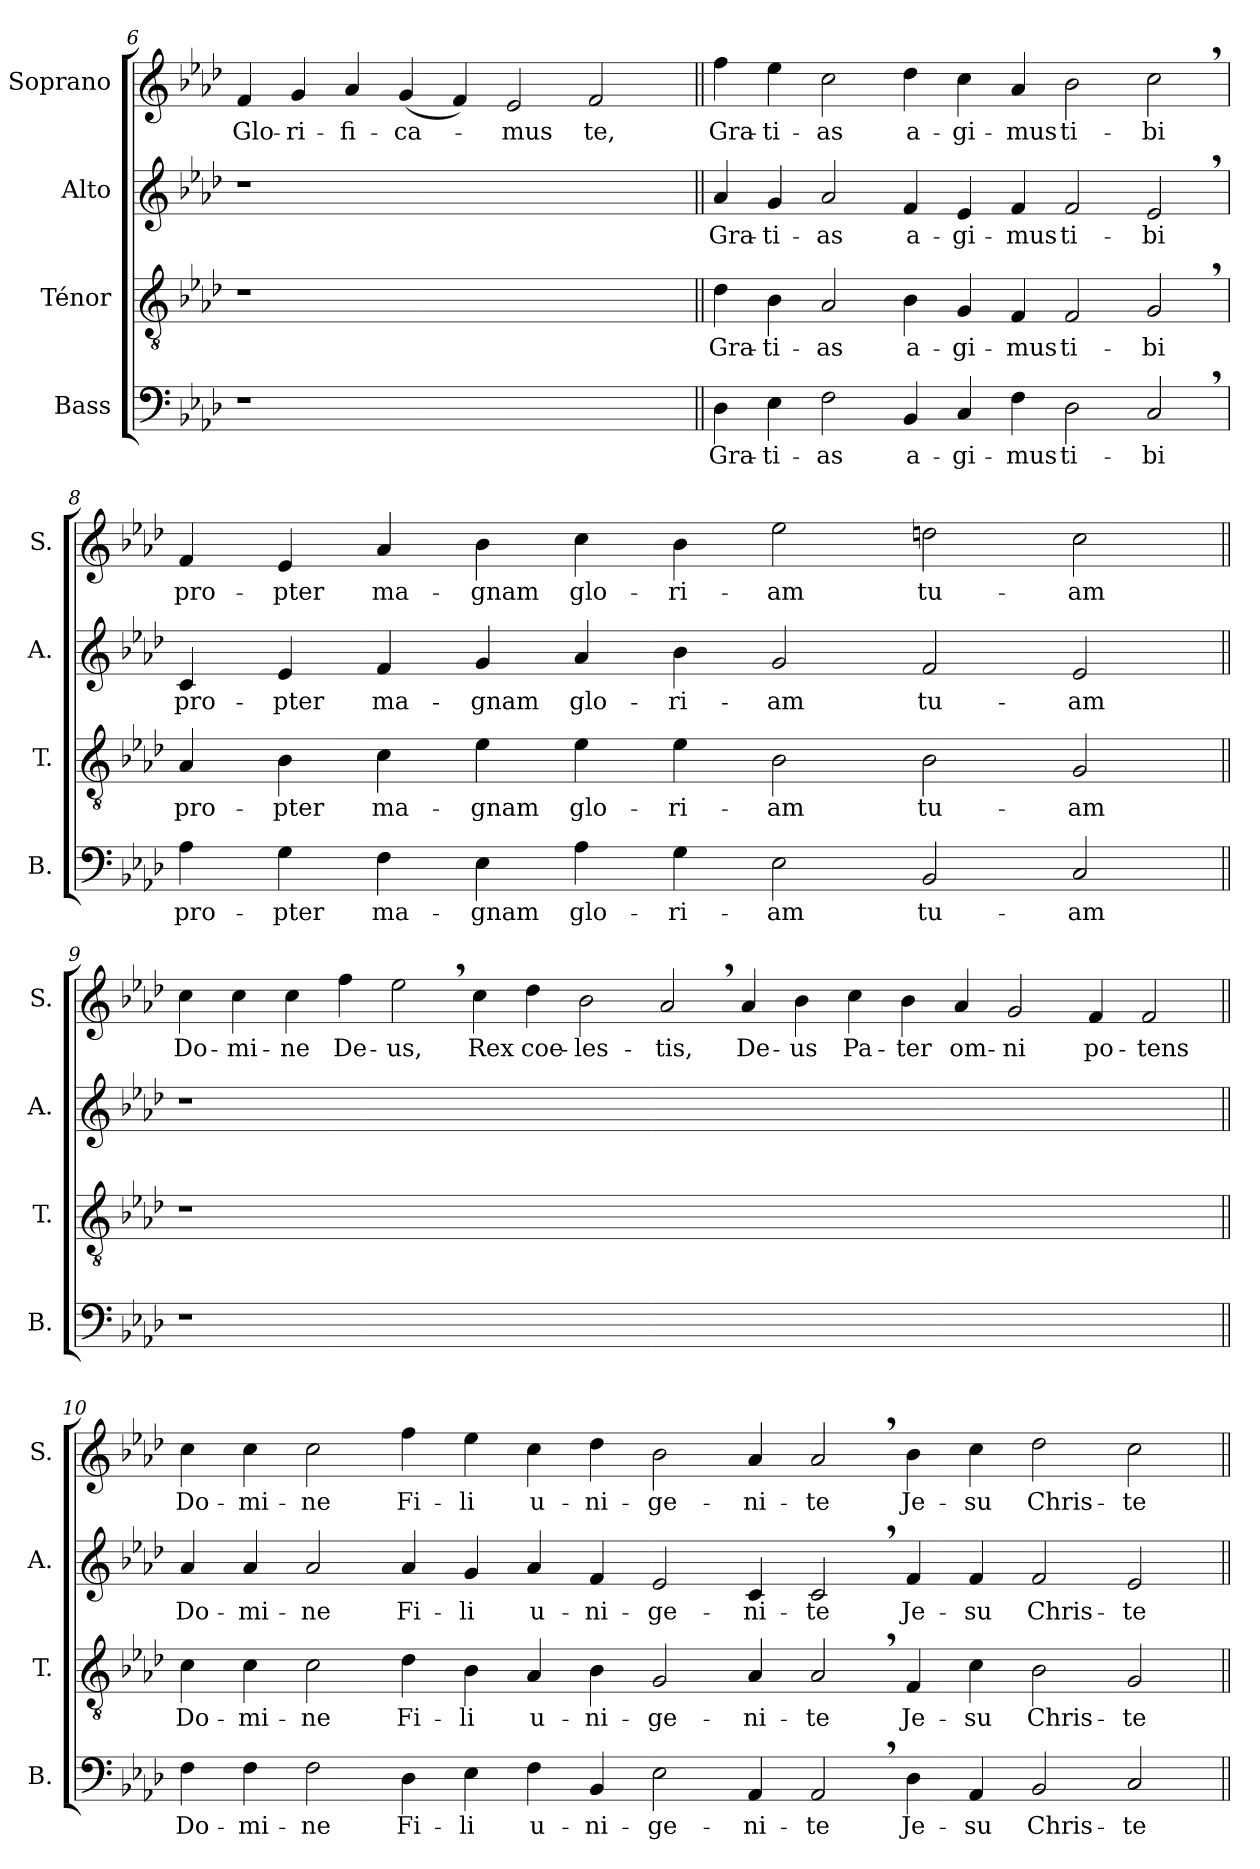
**kern	**text	**kern	**text	**kern	**text	**kern	**text
*part4	*part4	*part3	*part3	*part2	*part2	*part1	*part1
*staff4	*staff4	*staff3	*staff3	*staff2	*staff2	*staff1	*staff1
*I"Bass	*	*I"Ténor	*	*I"Alto	*	*I"Soprano	*
*I'B.	*	*I'T.	*	*I'A.	*	*I'S.	*
*clefF4	*	*clefGv2	*	*clefG2	*	*clefG2	*
*k[b-e-a-d-]	*	*k[b-e-a-d-]	*	*k[b-e-a-d-]	*	*k[b-e-a-d-]	*
=6	=6	=6	=6	=6	=6	=6	=6
!	!	!	!	!	!	!	!LO:LY:b
1r	.	1r	.	1r	.	4f/	Glo-
!	!	!	!	!	!	!	!LO:LY:b
.	.	.	.	.	.	4g/	-ri-
!	!	!	!	!	!	!	!LO:LY:b
.	.	.	.	.	.	4a-/	-fi-
!	!	!	!	!	!	!	!LO:LY:b
.	.	.	.	.	.	(4g/	-ca-
1ryy	.	1ryy	.	1ryy	.	4f/)	.
!	!	!	!	!	!	!	!LO:LY:b
.	.	.	.	.	.	2e-/	-mus
!	!	!	!	!	!	!	!LO:LY:b
.	.	.	.	.	.	2f/	te,
4ryy	.	4ryy	.	4ryy	.	.	.
!!LO:LB:g=z
=7||	=7||	=7||	=7||	=7||	=7||	=7||	=7||
!	!LO:LY:b	!	!LO:LY:b	!	!LO:LY:b	!	!LO:LY:b
4D-\	Gra-	4d-\	Gra-	4a-/	Gra-	4ff\	Gra-
!	!LO:LY:b	!	!LO:LY:b	!	!LO:LY:b	!	!LO:LY:b
4E-\	-ti-	4B-\	-ti-	4g/	-ti-	4ee-\	-ti-
!	!LO:LY:b	!	!LO:LY:b	!	!LO:LY:b	!	!LO:LY:b
2F\	-as	2A-/	-as	2a-/	-as	2cc\	-as
!	!LO:LY:b	!	!LO:LY:b	!	!LO:LY:b	!	!LO:LY:b
4BB-/	a-	4B-\	a-	4f/	a-	4dd-\	a-
!	!LO:LY:b	!	!LO:LY:b	!	!LO:LY:b	!	!LO:LY:b
4C/	-gi-	4G/	-gi-	4e-/	-gi-	4cc\	-gi-
!	!LO:LY:b	!	!LO:LY:b	!	!LO:LY:b	!	!LO:LY:b
4F\	-mus	4F/	-mus	4f/	-mus	4a-/	-mus
!	!LO:LY:b	!	!LO:LY:b	!	!LO:LY:b	!	!LO:LY:b
2D-\	ti-	2F/	ti-	2f/	ti-	2b-\	ti-
!	!LO:LY:b	!	!LO:LY:b	!	!LO:LY:b	!	!LO:LY:b
2C,/	-bi	2G,/	-bi	2e-,/	-bi	2cc,\	-bi
=8	=8	=8	=8	=8	=8	=8	=8
!	!LO:LY:b	!	!LO:LY:b	!	!LO:LY:b	!	!LO:LY:b
4A-\	pro-	4A-/	pro-	4c/	pro-	4f/	pro-
!	!LO:LY:b	!	!LO:LY:b	!	!LO:LY:b	!	!LO:LY:b
4G\	-pter	4B-\	-pter	4e-/	-pter	4e-/	-pter
!	!LO:LY:b	!	!LO:LY:b	!	!LO:LY:b	!	!LO:LY:b
4F\	ma-	4c\	ma-	4f/	ma-	4a-/	ma-
!	!LO:LY:b	!	!LO:LY:b	!	!LO:LY:b	!	!LO:LY:b
4E-\	-gnam	4e-\	-gnam	4g/	-gnam	4b-\	-gnam
!	!LO:LY:b	!	!LO:LY:b	!	!LO:LY:b	!	!LO:LY:b
4A-\	glo-	4e-\	glo-	4a-/	glo-	4cc\	glo-
!	!LO:LY:b	!	!LO:LY:b	!	!LO:LY:b	!	!LO:LY:b
4G\	-ri-	4e-\	-ri-	4b-\	-ri-	4b-\	-ri-
!	!LO:LY:b	!	!LO:LY:b	!	!LO:LY:b	!	!LO:LY:b
2E-\	-am	2B-\	-am	2g/	-am	2ee-\	-am
!	!LO:LY:b	!	!LO:LY:b	!	!LO:LY:b	!	!LO:LY:b
2BB-/	tu-	2B-\	tu-	2f/	tu-	2ddn\	tu-
!	!LO:LY:b	!	!LO:LY:b	!	!LO:LY:b	!	!LO:LY:b
2C/	-am	2G/	-am	2e-/	-am	2cc\	-am
!!LO:PB:g=z
=9||	=9||	=9||	=9||	=9||	=9||	=9||	=9||
!	!	!	!	!	!	!	!LO:LY:b
1r	.	1r	.	1r	.	4cc\	Do-
!	!	!	!	!	!	!	!LO:LY:b
.	.	.	.	.	.	4cc\	-mi-
!	!	!	!	!	!	!	!LO:LY:b
.	.	.	.	.	.	4cc\	-ne
!	!	!	!	!	!	!	!LO:LY:b
.	.	.	.	.	.	4ff\	De-
!	!	!	!	!	!	!	!LO:LY:b
00ryy	.	00ryy	.	00ryy	.	2ee-,\	-us,
!	!	!	!	!	!	!	!LO:LY:b
.	.	.	.	.	.	4cc\	Rex
!	!	!	!	!	!	!	!LO:LY:b
.	.	.	.	.	.	4dd-\	coe-
!	!	!	!	!	!	!	!LO:LY:b
.	.	.	.	.	.	2b-\	-les-
!	!	!	!	!	!	!	!LO:LY:b
.	.	.	.	.	.	2a-,/	-tis,
!	!	!	!	!	!	!	!LO:LY:b
.	.	.	.	.	.	4a-/	De-
!	!	!	!	!	!	!	!LO:LY:b
.	.	.	.	.	.	4b-\	-us
!	!	!	!	!	!	!	!LO:LY:b
.	.	.	.	.	.	4cc\	Pa-
!	!	!	!	!	!	!	!LO:LY:b
.	.	.	.	.	.	4b-\	-ter
!	!	!	!	!	!	!	!LO:LY:b
.	.	.	.	.	.	4a-/	om-
!	!	!	!	!	!	!	!LO:LY:b
.	.	.	.	.	.	2g/	-ni
!	!	!	!	!	!	!	!LO:LY:b
.	.	.	.	.	.	4f/	po-
!	!	!	!	!	!	!	!LO:LY:b
2ryy	.	2ryy	.	2ryy	.	2f/	-tens
!!LO:LB:g=z
=10||	=10||	=10||	=10||	=10||	=10||	=10||	=10||
!	!LO:LY:b	!	!LO:LY:b	!	!LO:LY:b	!	!LO:LY:b
4F\	Do-	4c\	Do-	4a-/	Do-	4cc\	Do-
!	!LO:LY:b	!	!LO:LY:b	!	!LO:LY:b	!	!LO:LY:b
4F\	-mi-	4c\	-mi-	4a-/	-mi-	4cc\	-mi-
!	!LO:LY:b	!	!LO:LY:b	!	!LO:LY:b	!	!LO:LY:b
2F\	-ne	2c\	-ne	2a-/	-ne	2cc\	-ne
!	!LO:LY:b	!	!LO:LY:b	!	!LO:LY:b	!	!LO:LY:b
4D-\	Fi-	4d-\	Fi-	4a-/	Fi-	4ff\	Fi-
!	!LO:LY:b	!	!LO:LY:b	!	!LO:LY:b	!	!LO:LY:b
4E-\	-li	4B-\	-li	4g/	-li	4ee-\	-li
!	!LO:LY:b	!	!LO:LY:b	!	!LO:LY:b	!	!LO:LY:b
4F\	u-	4A-/	u-	4a-/	u-	4cc\	u-
!	!LO:LY:b	!	!LO:LY:b	!	!LO:LY:b	!	!LO:LY:b
4BB-/	-ni-	4B-\	-ni-	4f/	-ni-	4dd-\	-ni-
!	!LO:LY:b	!	!LO:LY:b	!	!LO:LY:b	!	!LO:LY:b
2E-\	-ge-	2G/	-ge-	2e-/	-ge-	2b-\	-ge-
!	!LO:LY:b	!	!LO:LY:b	!	!LO:LY:b	!	!LO:LY:b
4AA-/	-ni-	4A-/	-ni-	4c/	-ni-	4a-/	-ni-
!	!LO:LY:b	!	!LO:LY:b	!	!LO:LY:b	!	!LO:LY:b
2AA-,/	-te	2A-,/	-te	2c,/	-te	2a-,/	-te
!	!LO:LY:b	!	!LO:LY:b	!	!LO:LY:b	!	!LO:LY:b
4D-\	Je-	4F/	Je-	4f/	Je-	4b-\	Je-
!	!LO:LY:b	!	!LO:LY:b	!	!LO:LY:b	!	!LO:LY:b
4AA-/	-su	4c\	-su	4f/	-su	4cc\	-su
!	!LO:LY:b	!	!LO:LY:b	!	!LO:LY:b	!	!LO:LY:b
2BB-/	Chris-	2B-\	Chris-	2f/	Chris-	2dd-\	Chris-
!	!LO:LY:b	!	!LO:LY:b	!	!LO:LY:b	!	!LO:LY:b
2C/	-te	2G/	-te	2e-/	-te	2cc\	-te
=||	=||	=||	=||	=||	=||	=||	=||
*-	*-	*-	*-	*-	*-	*-	*-
